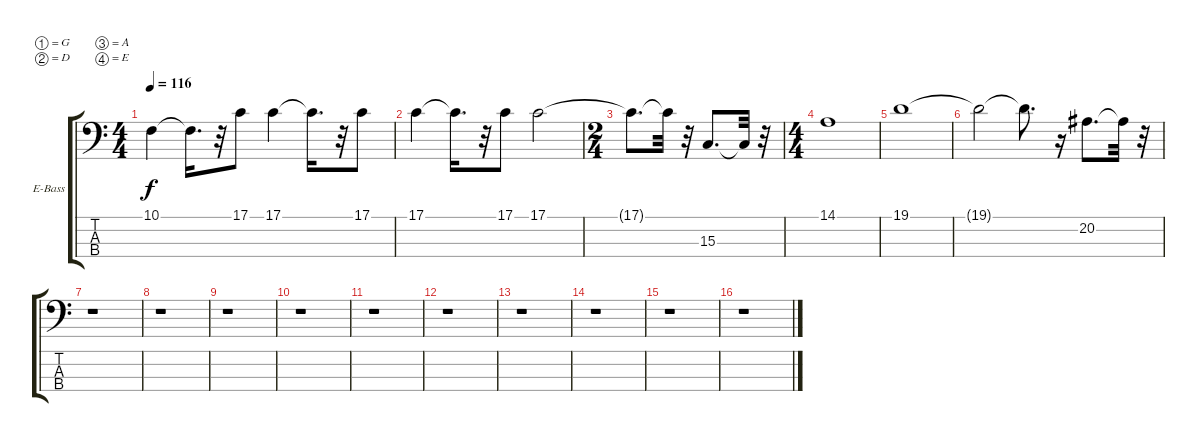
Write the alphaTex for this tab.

\bracketExtendMode groupsimilarinstruments
\firstSystemTrackNameOrientation horizontal
\otherSystemsTrackNameOrientation horizontal
\track ("Basse" "E-Bass") {instrument electricbassfinger}
\staff {score tabs}
\tuning (G1 D1 A0 E0)
\ts (4 4)
\tempo 116
\clef f4
\ks c
10.1.4{dy f} 10.1{t}.16{d} r.32 17.1.8 17.1.4 17.1{t}.16{d} r.32 17.1.8 |
17.1.4 17.1{t}.16{d} r.32 17.1.8 17.1.2 |
\ts (2 4)
17.1{t}.8{d} 17.1{t}.32 r.32 15.3.8{d} 15.3{t}.32 r.32 |
\ts (4 4)
14.1.1 |
19.1.1 |
19.1{t}.2 19.1{t}.8{d} r.16 20.2.8{d} 20.2{t}.32 r.32 |
r.1 |
r.1 |
r.1 |
r.1 |
r.1 |
r.1 |
r.1 |
r.1 |
r.1 |
r.1
